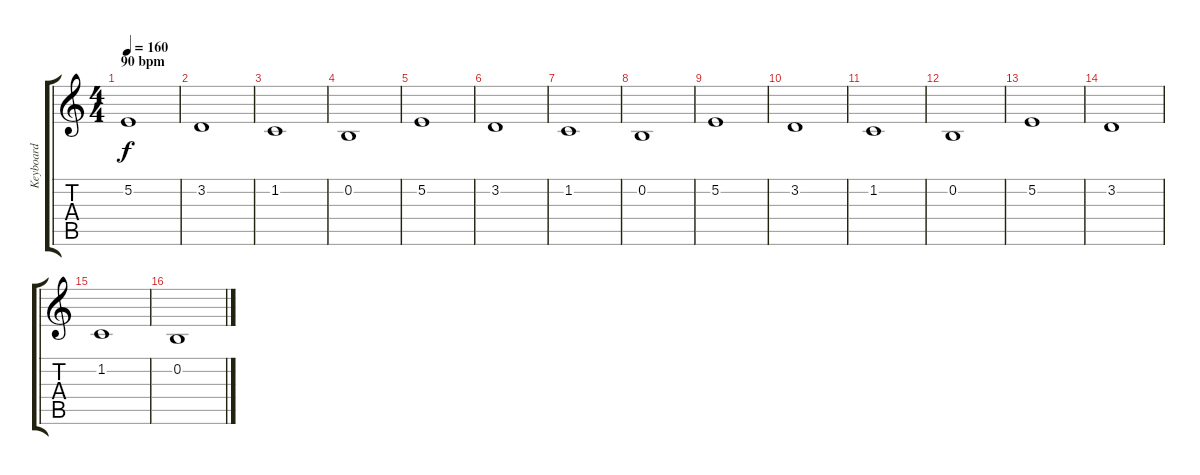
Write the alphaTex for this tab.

\track ("Keyboard" "Keyboard") {instrument pad7halo}
\staff {score tabs}
\tuning (E4 B3 G3 D3 A2 E2) {hide}
\ts (4 4)
\section ("" "90 bpm")
\tempo 160
\tempo 80
\tempo 90
\tempo 160
\clef g2
\ks c
5.2.1{dy f volume 5 instrument pad7halo} |
3.2.1 |
1.2.1 |
0.2.1 |
5.2.1{volume 6} |
3.2.1 |
1.2.1 |
0.2.1 |
5.2.1{volume 9} |
3.2.1 |
1.2.1 |
0.2.1 |
5.2.1{volume 11} |
3.2.1 |
1.2.1 |
0.2.1
